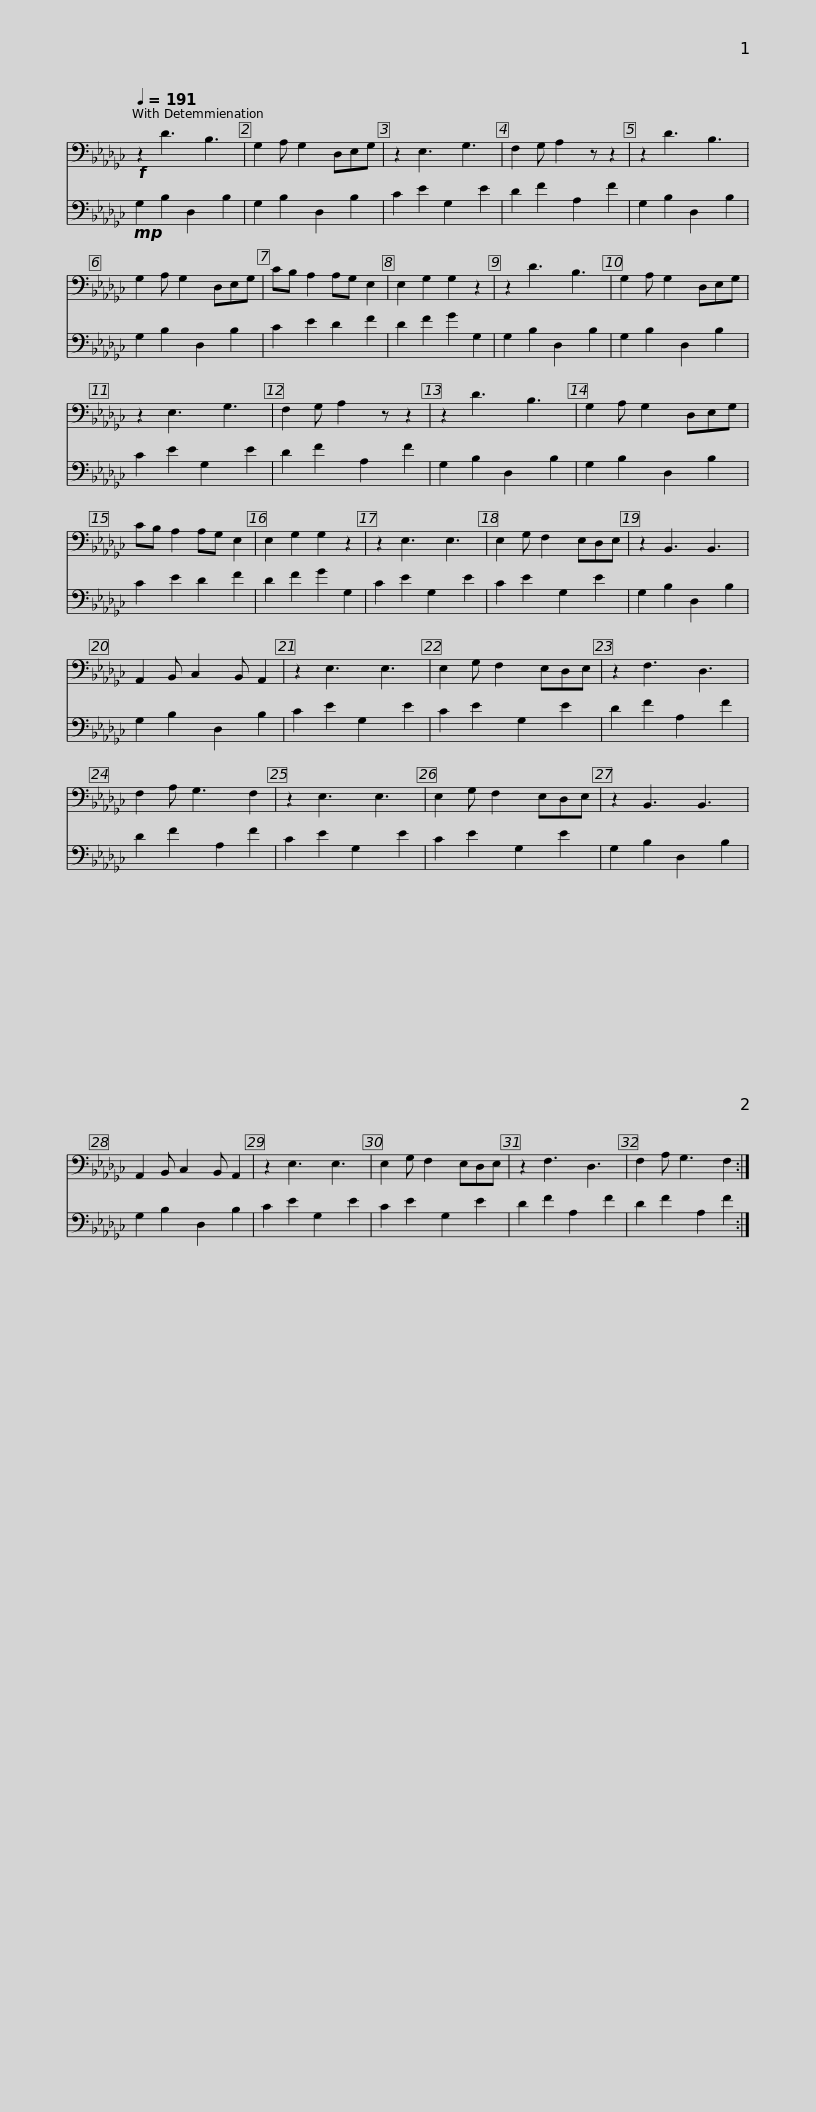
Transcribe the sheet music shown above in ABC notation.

X:1
%%score 1 2
L:1/8
Q:1/4=191
M:none
I:linebreak $
K:Gb
V:1 bass
V:2 bass
V:1
!f! z2 D3 B,3 | G,2 A, G,2 D,E,G, | z2 E,3 G,3 | F,2 G, A,2 z z2 | z2 D3 B,3 | %5
 G,2 A, G,2 D,E,G, |$ CB, A,2 A,G, E,2 | E,2 G,2 G,2 z2 | z2 D3 B,3 | G,2 A, G,2 D,E,G, | %10
 z2 E,3 G,3 | F,2 G, A,2 z z2 | z2 D3 B,3 |$ G,2 A, G,2 D,E,G, | CB, A,2 A,G, E,2 | %15
 E,2 G,2 G,2 z2 | z2 E,3 E,3 | E,2 G, F,2 E,D,E, | z2 B,,3 B,,3 |$ A,,2 B,, C,2 B,, A,,2 | %20
 z2 E,3 E,3 | E,2 G, F,2 E,D,E, | z2 F,3 D,3 | F,2 A, G,3 F,2 | z2 E,3 E,3 |$ %25
 E,2 G, F,2 E,D,E, | z2 B,,3 B,,3 | A,,2 B,, C,2 B,, A,,2 | z2 E,3 E,3 | E,2 G, F,2 E,D,E, | %30
 z2 F,3 D,3 |$ F,2 A, G,3 F,2 :| %32
V:2
!mp! G,2 B,2 D,2 B,2 | G,2 B,2 D,2 B,2 | C2 E2 G,2 E2 | D2 F2 A,2 F2 | G,2 B,2 D,2 B,2 | %5
 G,2 B,2 D,2 B,2 |$ C2 E2 D2 F2 | D2 F2 G2 G,2 | G,2 B,2 D,2 B,2 | G,2 B,2 D,2 B,2 | %10
 C2 E2 G,2 E2 | D2 F2 A,2 F2 | G,2 B,2 D,2 B,2 |$ G,2 B,2 D,2 B,2 | C2 E2 D2 F2 | %15
 D2 F2 G2 G,2 | C2 E2 G,2 E2 | C2 E2 G,2 E2 | G,2 B,2 D,2 B,2 |$ G,2 B,2 D,2 B,2 | %20
 C2 E2 G,2 E2 | C2 E2 G,2 E2 | D2 F2 A,2 F2 | D2 F2 A,2 F2 | C2 E2 G,2 E2 |$ %25
 C2 E2 G,2 E2 | G,2 B,2 D,2 B,2 | G,2 B,2 D,2 B,2 | C2 E2 G,2 E2 | C2 E2 G,2 E2 | %30
 D2 F2 A,2 F2 |$ D2 F2 A,2 F2 :| %32
